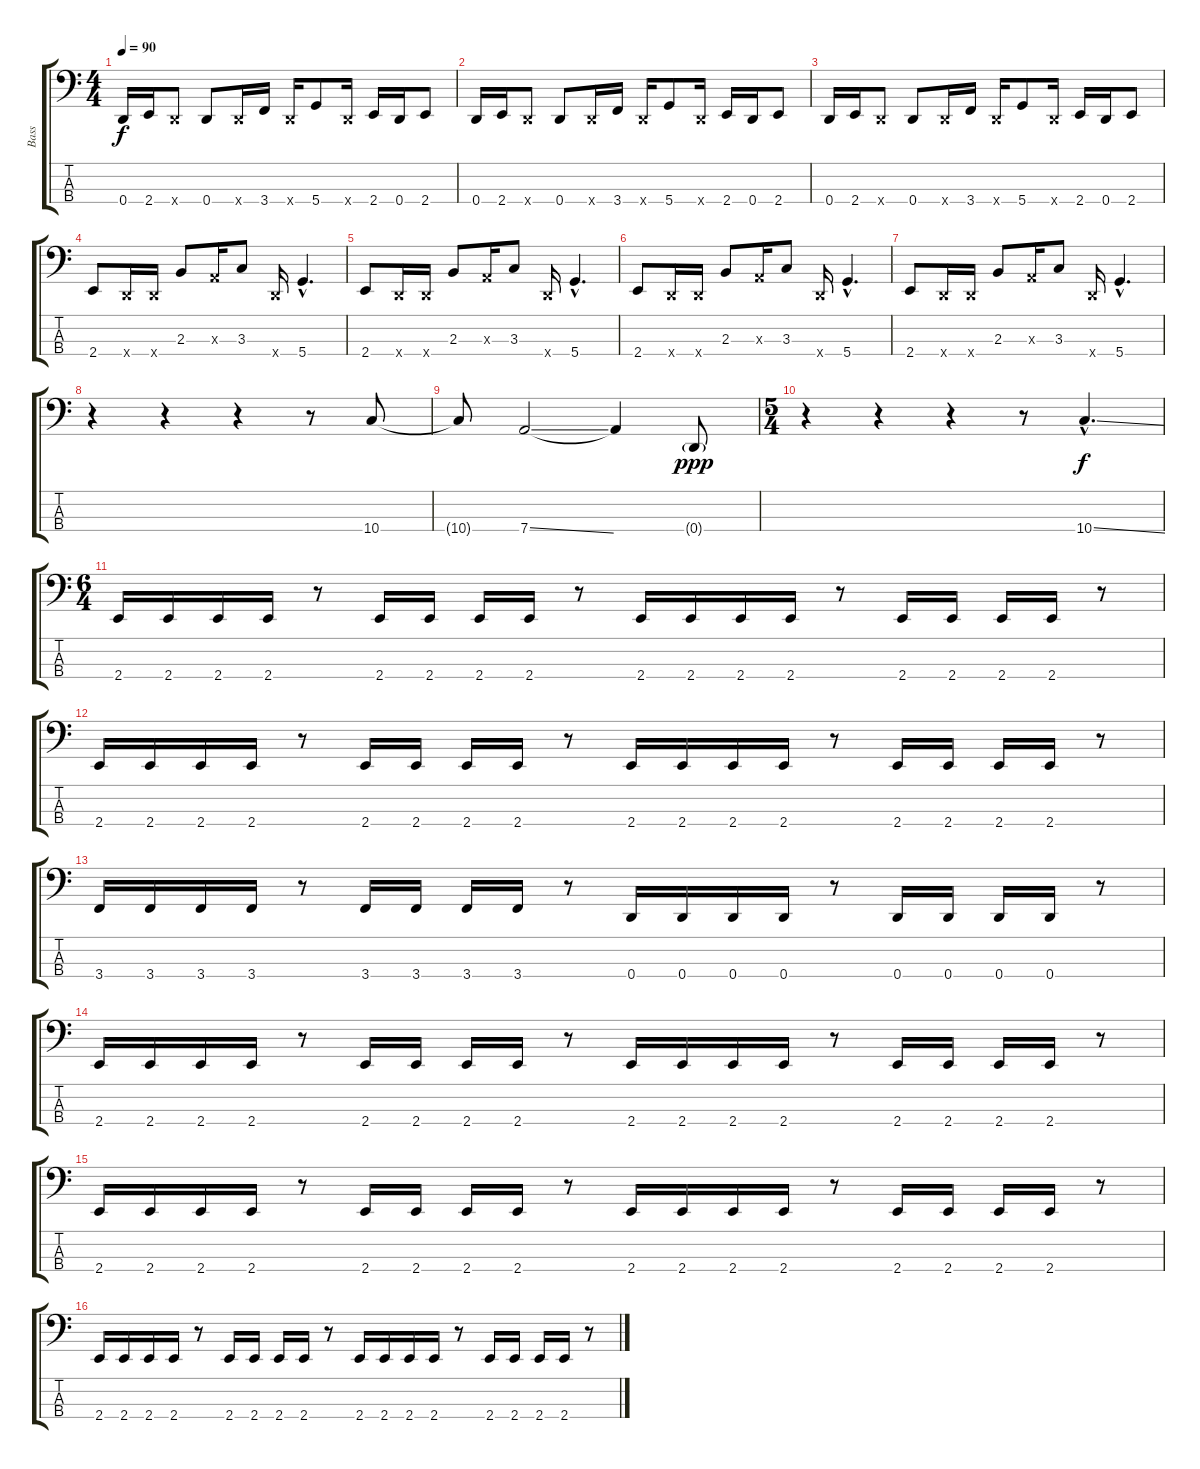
\track ("Bass" "Bass") {instrument slapbass2}
\staff {score tabs}
\tuning (G2 D2 A1 D1) {hide}
\ts (4 4)
\tempo 90
\clef f4
\ks c
0.4.16{dy f} 2.4.16 0.4{x}.8 0.4.8 0.4{x}.16 3.4.16 0.4{x}.16 5.4.8 0.4{x}.16 2.4.16 0.4.16 2.4.8 |
0.4.16 2.4.16 0.4{x}.8 0.4.8 0.4{x}.16 3.4.16 0.4{x}.16 5.4.8 0.4{x}.16 2.4.16 0.4.16 2.4.8 |
0.4.16 2.4.16 0.4{x}.8 0.4.8 0.4{x}.16 3.4.16 0.4{x}.16 5.4.8 0.4{x}.16 2.4.16 0.4.16 2.4.8 |
2.4.8 0.4{x}.16 0.4{x}.16 2.3.8 0.3{x}.16 3.3.8 0.4{x}.16 5.4{hac}.4{d} |
2.4.8 0.4{x}.16 0.4{x}.16 2.3.8 0.3{x}.16 3.3.8 0.4{x}.16 5.4{hac}.4{d} |
2.4.8 0.4{x}.16 0.4{x}.16 2.3.8 0.3{x}.16 3.3.8 0.4{x}.16 5.4{hac}.4{d} |
2.4.8 0.4{x}.16 0.4{x}.16 2.3.8 0.3{x}.16 3.3.8 0.4{x}.16 5.4{hac}.4{d} |
r.4 r.4 r.4 r.8 10.4.8 |
10.4{t}.8 7.4{ss}.2 7.4{t}.4 0.4{g}.8{dy ppp} |
\ts (5 4)
r.4 r.4 r.4 r.8 10.4{ss hac}.4{d dy f} |
\ts (6 4)
2.4.16 2.4.16 2.4.16 2.4.16 r.8 2.4.16 2.4.16 2.4.16 2.4.16 r.8 2.4.16 2.4.16 2.4.16 2.4.16 r.8 2.4.16 2.4.16 2.4.16 2.4.16 r.8 |
2.4.16 2.4.16 2.4.16 2.4.16 r.8 2.4.16 2.4.16 2.4.16 2.4.16 r.8 2.4.16 2.4.16 2.4.16 2.4.16 r.8 2.4.16 2.4.16 2.4.16 2.4.16 r.8 |
3.4.16 3.4.16 3.4.16 3.4.16 r.8 3.4.16 3.4.16 3.4.16 3.4.16 r.8 0.4.16 0.4.16 0.4.16 0.4.16 r.8 0.4.16 0.4.16 0.4.16 0.4.16 r.8 |
2.4.16 2.4.16 2.4.16 2.4.16 r.8 2.4.16 2.4.16 2.4.16 2.4.16 r.8 2.4.16 2.4.16 2.4.16 2.4.16 r.8 2.4.16 2.4.16 2.4.16 2.4.16 r.8 |
2.4.16 2.4.16 2.4.16 2.4.16 r.8 2.4.16 2.4.16 2.4.16 2.4.16 r.8 2.4.16 2.4.16 2.4.16 2.4.16 r.8 2.4.16 2.4.16 2.4.16 2.4.16 r.8 |
2.4.16 2.4.16 2.4.16 2.4.16 r.8 2.4.16 2.4.16 2.4.16 2.4.16 r.8 2.4.16 2.4.16 2.4.16 2.4.16 r.8 2.4.16 2.4.16 2.4.16 2.4.16 r.8
